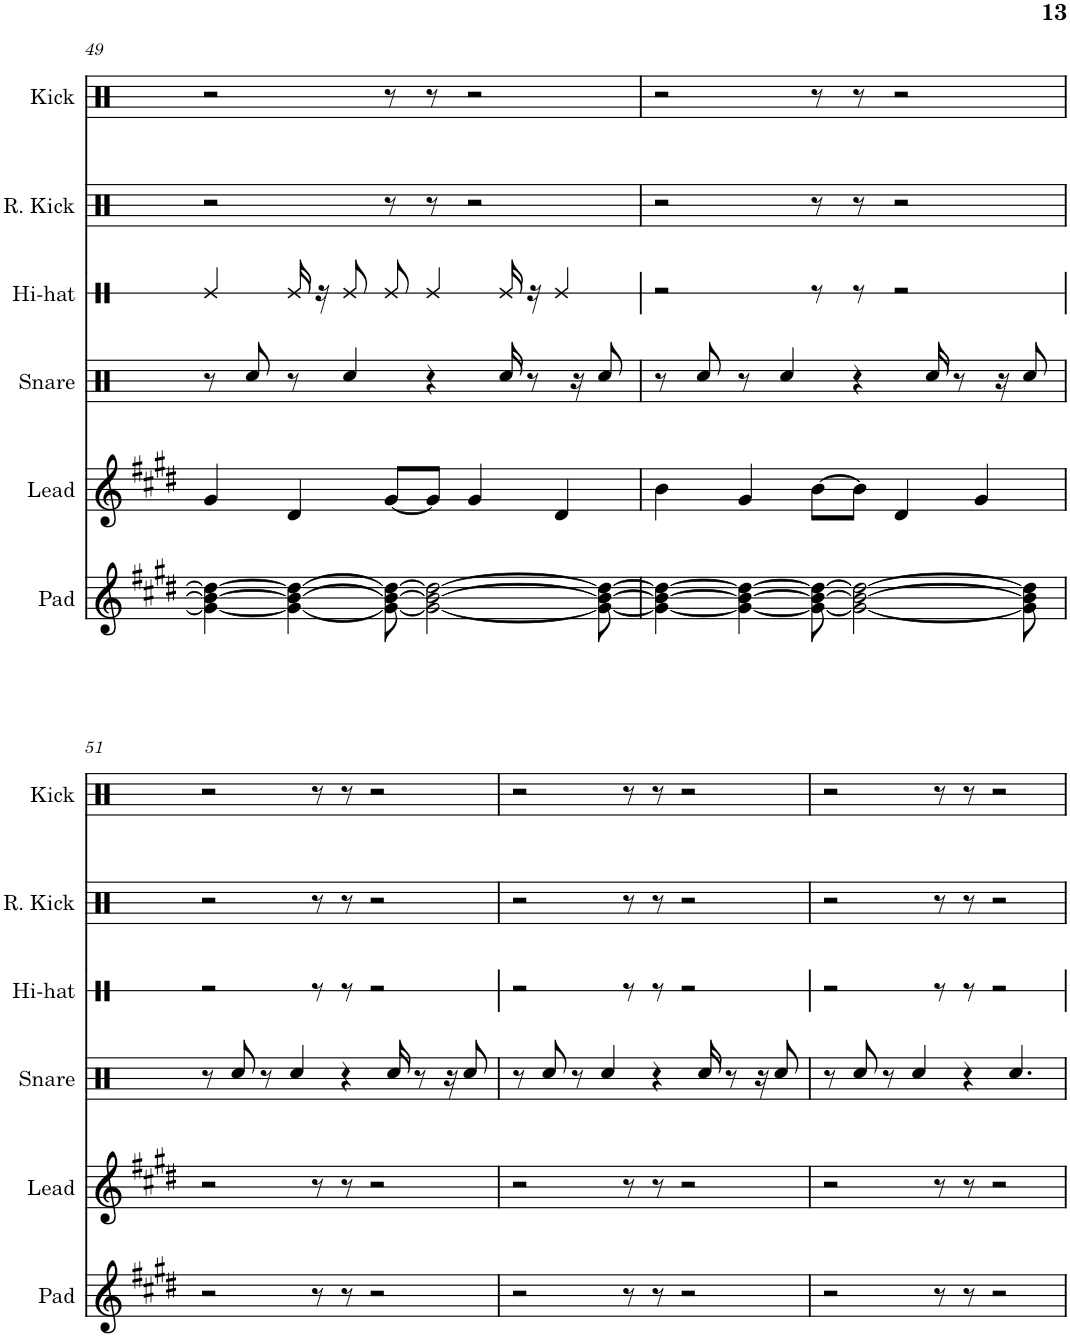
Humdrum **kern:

**kern	**kern	**kern	**kern	**kern	**kern
*part6	*part5	*part4	*part3	*part2	*part1
*staff6	*staff5	*staff4	*staff3	*staff2	*staff1
*I"Pad	*I"Lead	*I"Snare	*I"Hi-hat	*I"Reverb Kick	*I"Kick
*I'Pad	*I'Lead	*I'Snare	*I'Hi-hat	*I'R. Kick	*I'Kick
!!LO:PB:g=z
*clefG2	*clefG2	*clefX	*clefX	*clefX	*clefX
*k[f#c#g#d#]	*k[f#c#g#d#]	*k[f#c#g#d#]	*k[f#c#g#d#]	*k[f#c#g#d#]	*k[f#c#g#d#]
*M5/4	*M5/4	*M5/4	*M5/4	*M5/4	*M5/4
=49	=49	=49	=49	=49	=49
4g#\_ 4b\_ 4dd#\_	4g#/	8r	4Re/	2r	2r
.	.	8Rcc/	.	.	.
4g#\_ 4b\_ 4dd#\_	4d#/	8r	16Re/	.	.
.	.	.	16r	.	.
.	.	4Rcc/	8Re/	.	.
8g#\_ 8b\_ 8dd#\_	[8g#/L	.	8Re/	8r	8r
2g#\_ 2b\_ 2dd#\_	8g#/J]	4r	4Re/	8r	8r
.	4g#/	.	.	2r	2r
.	.	16Rcc/	16Re/	.	.
.	.	8r	16r	.	.
.	4d#/	.	4Re/	.	.
.	.	16r	.	.	.
8g#\_ 8b\_ 8dd#\_	.	8Rcc/	.	.	.
=50	=50	=50	=50	=50	=50
4g#\_ 4b\_ 4dd#\_	4b\	8r	2r	2r	2r
.	.	8Rcc/	.	.	.
4g#\_ 4b\_ 4dd#\_	4g#/	8r	.	.	.
.	.	4Rcc/	.	.	.
8g#\_ 8b\_ 8dd#\_	[8b\L	.	8r	8r	8r
2g#\_ 2b\_ 2dd#\_	8b\J]	4r	8r	8r	8r
.	4d#/	.	2r	2r	2r
.	.	16Rcc/	.	.	.
.	.	8r	.	.	.
.	4g#/	.	.	.	.
.	.	16r	.	.	.
8g#\] 8b\] 8dd#\]	.	8Rcc/	.	.	.
!!LO:LB:g=z
=51	=51	=51	=51	=51	=51
2r	2r	8r	2r	2r	2r
.	.	8Rcc/	.	.	.
.	.	8r	.	.	.
.	.	4Rcc/	.	.	.
8r	8r	.	8r	8r	8r
8r	8r	4r	8r	8r	8r
2r	2r	.	2r	2r	2r
.	.	16Rcc/	.	.	.
.	.	8r	.	.	.
.	.	16r	.	.	.
.	.	8Rcc/	.	.	.
=52	=52	=52	=52	=52	=52
2r	2r	8r	2r	2r	2r
.	.	8Rcc/	.	.	.
.	.	8r	.	.	.
.	.	4Rcc/	.	.	.
8r	8r	.	8r	8r	8r
8r	8r	4r	8r	8r	8r
2r	2r	.	2r	2r	2r
.	.	16Rcc/	.	.	.
.	.	8r	.	.	.
.	.	16r	.	.	.
.	.	8Rcc/	.	.	.
=53	=53	=53	=53	=53	=53
2r	2r	8r	2r	2r	2r
.	.	8Rcc/	.	.	.
.	.	8r	.	.	.
.	.	4Rcc/	.	.	.
8r	8r	.	8r	8r	8r
8r	8r	4r	8r	8r	8r
2r	2r	.	2r	2r	2r
.	.	4.Rcc/	.	.	.
=	=	=	=	=	=
*-	*-	*-	*-	*-	*-
